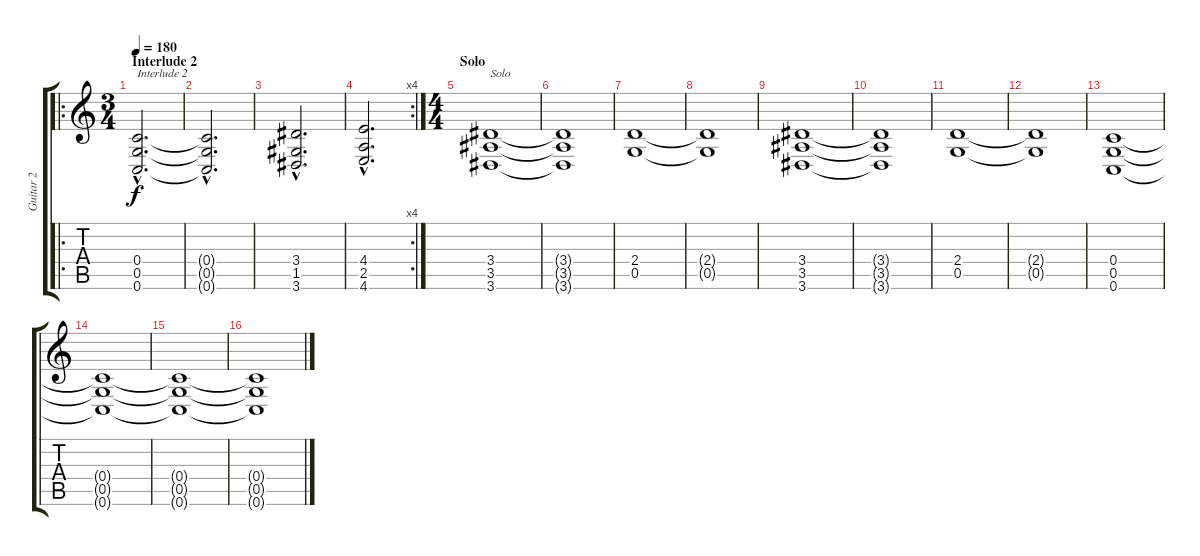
\track ("Guitar 2" "Guitar 2") {instrument distortionguitar}
\staff {score tabs}
\tuning (D4 A3 F3 C3 G2 C2) {hide}
\ro
\ts (3 4)
\section ("" "Interlude 2")
\tempo 180
\clef g2
\ks c
(0.4{hac} 0.5{hac} 0.6{hac}).2{d txt "Interlude 2" dy f} |
(0.4{hac t} 0.5{hac t} 0.6{hac t}).2{d} |
(3.4{hac} 1.5{hac} 3.6{hac}).2{d} |
\rc 4
(4.4{hac} 2.5{hac} 4.6{hac}).2{d} |
\ts (4 4)
\section ("" "Solo")
(3.4 3.5 3.6).1{txt "Solo"} |
(3.4{t} 3.5{t} 3.6{t}).1 |
(2.4 0.5).1 |
(2.4{t} 0.5{t}).1 |
(3.4 3.5 3.6).1 |
(3.4{t} 3.5{t} 3.6{t}).1 |
(2.4 0.5).1 |
(2.4{t} 0.5{t}).1 |
(0.4 0.5 0.6).1 |
(0.4{t} 0.5{t} 0.6{t}).1 |
(0.4{t} 0.5{t} 0.6{t}).1 |
(0.4{t} 0.5{t} 0.6{t}).1
